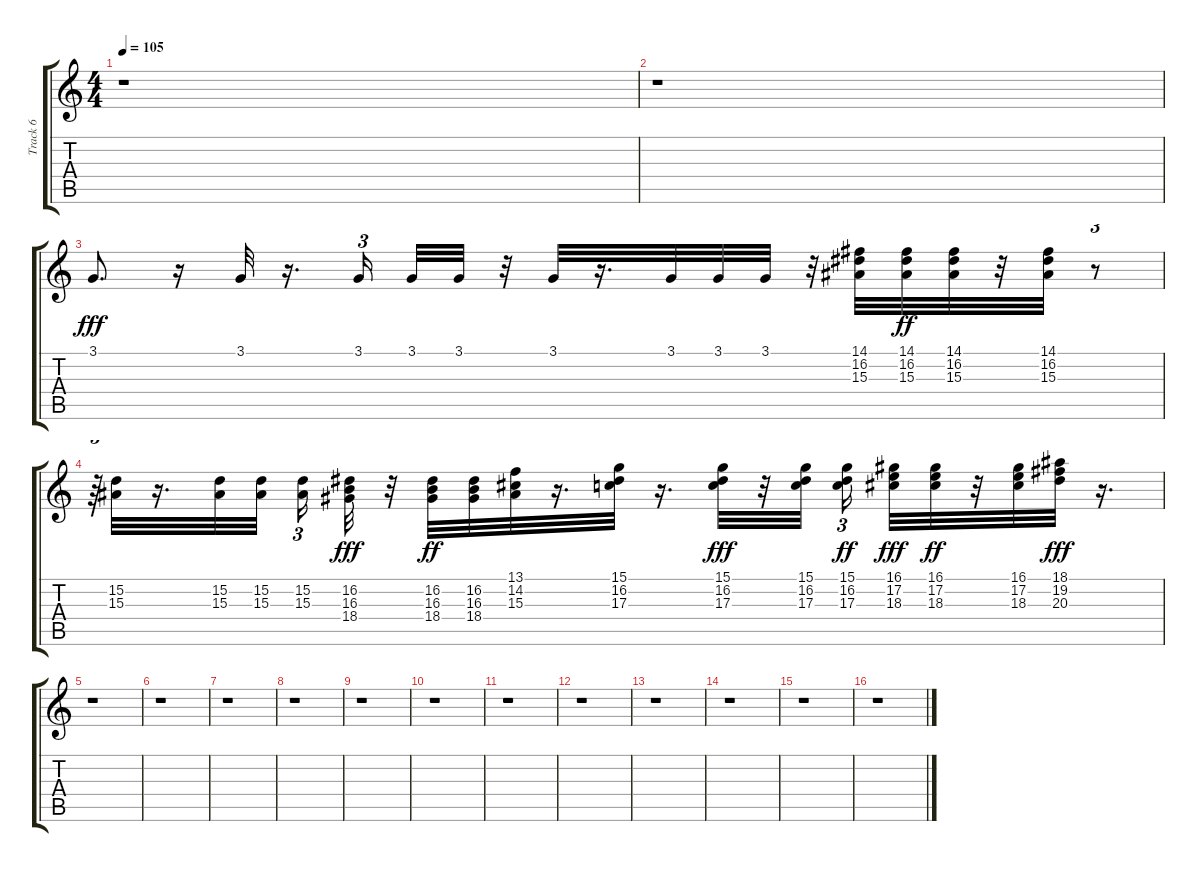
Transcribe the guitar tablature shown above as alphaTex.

\track ("Track 6" "Track 6") {instrument trumpet}
\staff {score tabs}
\tuning (E4 B3 G3 D3 A2 E2) {hide}
\ts (4 4)
\tempo 105
\clef g2
\ks c
r.1{dy f} |
r.1 |
3.1.8{d dy fff} r.16 3.1.32 r.16{d} 3.1.16{tu (3 2) beam splitsecondary} 3.1.32 3.1.32 r.32 3.1.32 r.16{d} 3.1.32 3.1.32 3.1.32 r.32 (14.1 16.2 15.3).32 (14.1 16.2 15.3).32{dy ff} (14.1 16.2 15.3).32 r.32 (14.1 16.2 15.3).32 r.8{tu (3 2)} |
r.64{tu (3 2)} (15.2 15.3).32 r.16{d} (15.2 15.3).32 (15.2 15.3).32{beam splitsecondary} (15.2 15.3).16{tu (3 2)} (16.2 16.3 18.4).32{dy fff} r.32 (16.2 16.3 18.4).32{dy ff} (16.2 16.3 18.4).32 (13.1 14.2 15.3).32 r.16{d} (15.1 16.2 17.3).32 r.16{d} (15.1 16.2 17.3).32{dy fff} r.32 (15.1 16.2 17.3).32 (15.1 16.2 17.3).16{tu (3 2) dy ff} (16.1 17.2 18.3).32{dy fff} (16.1 17.2 18.3).32{dy ff} r.32 (16.1 17.2 18.3).32 (18.1 19.2 20.3).32{dy fff} r.16{d} |
r.1 |
r.1 |
r.1 |
r.1 |
r.1 |
r.1 |
r.1 |
r.1 |
r.1 |
r.1 |
r.1 |
r.1
